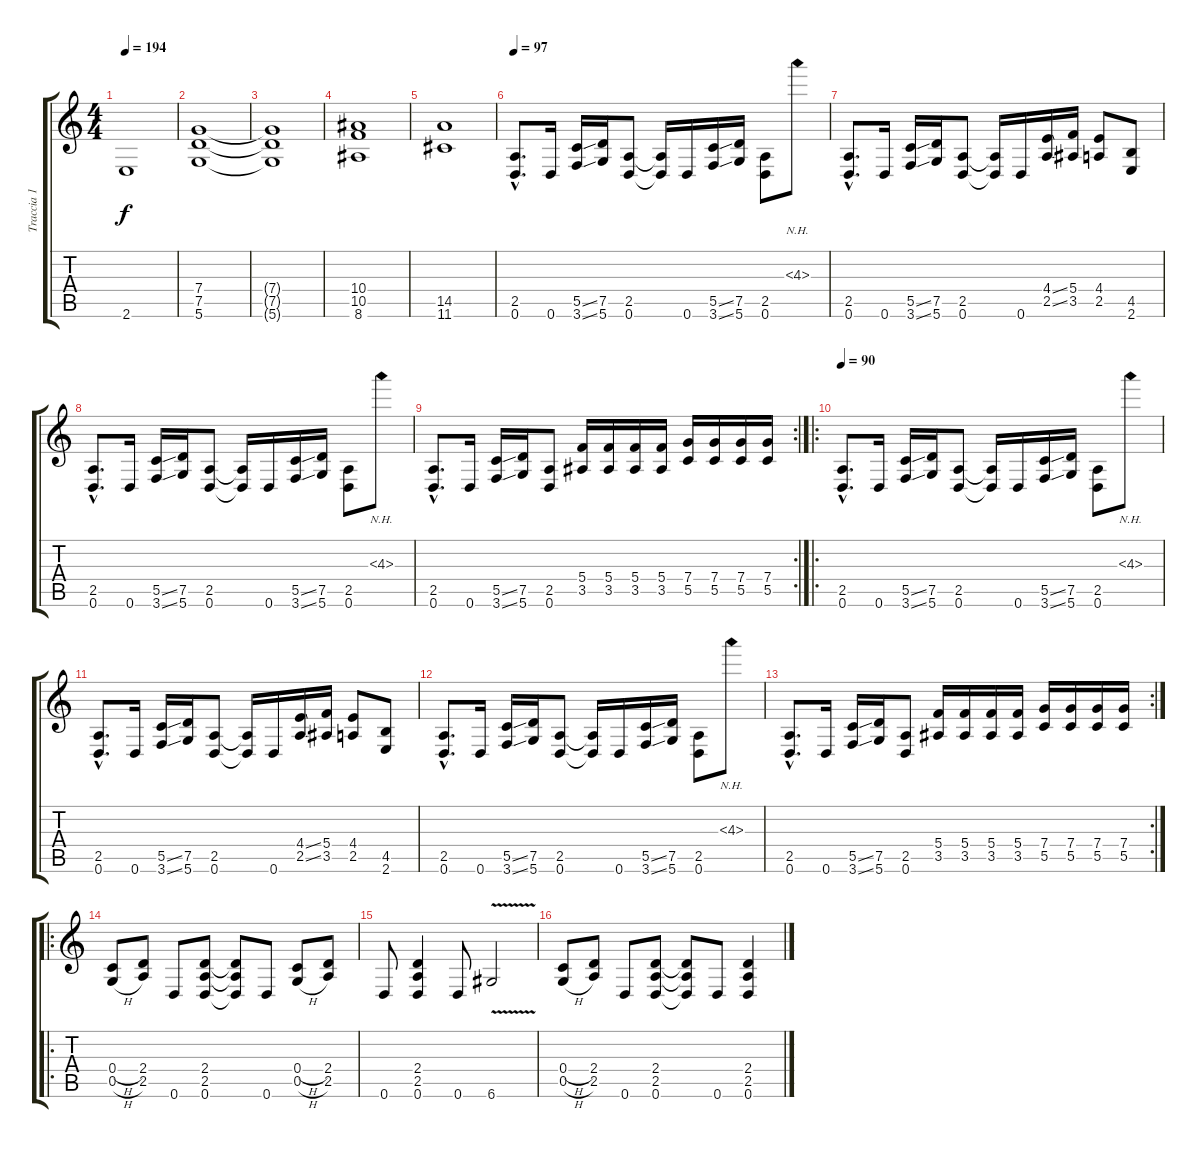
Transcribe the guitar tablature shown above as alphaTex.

\track ("Traccia 1" "Traccia 1") {instrument distortionguitar}
\staff {score tabs}
\tuning (D4 A3 F3 C3 G2 D2) {hide}
\ts (4 4)
\tempo 194
\clef g2
\ks c
2.6{t}.1{dy f} |
(7.4 7.5 5.6).1 |
(7.4{t} 7.5{t} 5.6{t}).1 |
(10.4 10.5 8.6).1 |
(14.5 11.6).1 |
\tempo 97
(2.5{hac} 0.6{hac}).8{d} 0.6.16 (5.5{ss} 3.6{ss}).16 (7.5 5.6).16 (2.5 0.6).8 (2.5{t} 0.6{t}).16 0.6.16 (5.5{ss} 3.6{ss}).16 (7.5 5.6).16 (2.5 0.6).8 4.3{nh}.8 |
(2.5{hac} 0.6{hac}).8{d} 0.6.16 (5.5{ss} 3.6{ss}).16 (7.5 5.6).16 (2.5 0.6).8 (2.5{t} 0.6{t}).16 0.6.16 (4.4{ss} 2.5{ss}).16 (5.4 3.5).16 (4.4 2.5).8 (4.5 2.6).8 |
(2.5{hac} 0.6{hac}).8{d} 0.6.16 (5.5{ss} 3.6{ss}).16 (7.5 5.6).16 (2.5 0.6).8 (2.5{t} 0.6{t}).16 0.6.16 (5.5{ss} 3.6{ss}).16 (7.5 5.6).16 (2.5 0.6).8 4.3{nh}.8 |
\rc 2
(2.5{hac} 0.6{hac}).8{d} 0.6.16 (5.5{ss} 3.6{ss}).16 (7.5 5.6).16 (2.5 0.6).8 (5.4 3.5).16 (5.4 3.5).16 (5.4 3.5).16 (5.4 3.5).16 (7.4 5.5).16 (7.4 5.5).16 (7.4 5.5).16 (7.4 5.5).16 |
\ro
\tempo 90
(2.5{hac} 0.6{hac}).8{d instrument distortionguitar} 0.6.16 (5.5{ss} 3.6{ss}).16 (7.5 5.6).16 (2.5 0.6).8 (2.5{t} 0.6{t}).16 0.6.16 (5.5{ss} 3.6{ss}).16 (7.5 5.6).16 (2.5 0.6).8 4.3{nh}.8 |
(2.5{hac} 0.6{hac}).8{d} 0.6.16 (5.5{ss} 3.6{ss}).16 (7.5 5.6).16 (2.5 0.6).8 (2.5{t} 0.6{t}).16 0.6.16 (4.4{ss} 2.5{ss}).16 (5.4 3.5).16 (4.4 2.5).8 (4.5 2.6).8 |
(2.5{hac} 0.6{hac}).8{d} 0.6.16 (5.5{ss} 3.6{ss}).16 (7.5 5.6).16 (2.5 0.6).8 (2.5{t} 0.6{t}).16 0.6.16 (5.5{ss} 3.6{ss}).16 (7.5 5.6).16 (2.5 0.6).8 4.3{nh}.8 |
\rc 2
(2.5{hac} 0.6{hac}).8{d} 0.6.16 (5.5{ss} 3.6{ss}).16 (7.5 5.6).16 (2.5 0.6).8 (5.4 3.5).16 (5.4 3.5).16 (5.4 3.5).16 (5.4 3.5).16 (7.4 5.5).16 (7.4 5.5).16 (7.4 5.5).16 (7.4 5.5).16 |
\ro
(0.4{h} 0.5{h}).8 (2.4 2.5).8 0.6.8 (2.4 2.5 0.6).8 (2.4{t} 2.5{t} 0.6{t}).8 0.6.8 (0.4{h} 0.5{h}).8 (2.4 2.5).8 |
0.6.8 (2.4 2.5 0.6).4 0.6.8 6.6{v}.2 |
(0.4{h} 0.5{h}).8 (2.4 2.5).8 0.6.8 (2.4 2.5 0.6).8 (2.4{t} 2.5{t} 0.6{t}).8 0.6.8 (2.4 2.5 0.6).4
